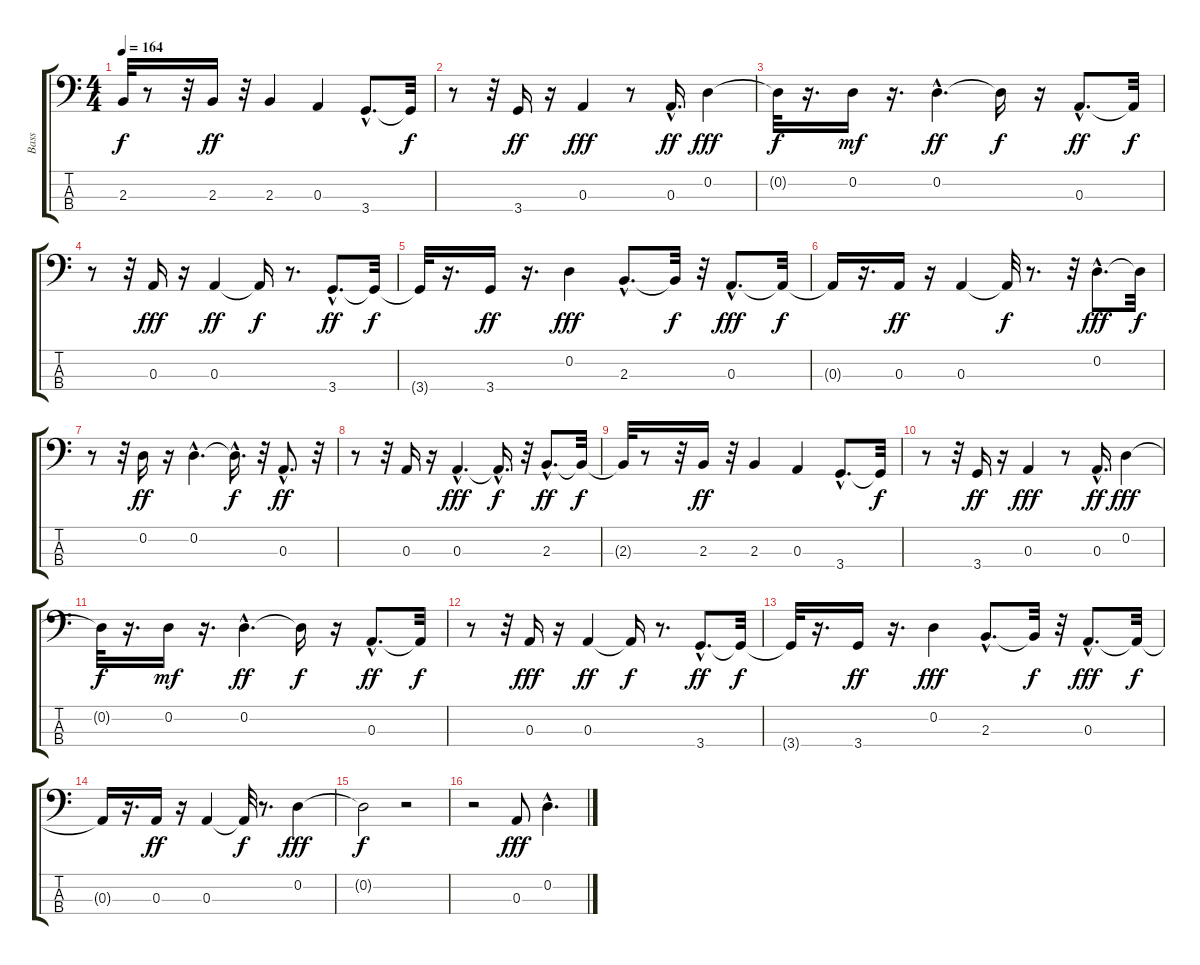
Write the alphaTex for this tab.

\track ("Bass" "Bass") {instrument electricbassfinger}
\staff {score tabs}
\tuning (G2 D2 A1 E1) {hide}
\ts (4 4)
\tempo 164
\clef f4
\ks c
2.3{t}.32{dy f} r.8 r.32 2.3.16{dy ff} r.32 2.3.4 0.3.4 3.4{hac}.8{d} 3.4{t}.32{dy f} |
r.8 r.32 3.4.16{dy ff} r.16 0.3.4{dy fff} r.8 0.3{hac}.16{d dy ff} 0.2.4{dy fff} |
0.2{t}.32{dy f} r.16{d} 0.2.16{dy mf} r.16{d} 0.2{hac}.4{d dy ff} 0.2{t}.16{dy f} r.16 0.3{hac}.8{d dy ff} 0.3{t}.32{dy f} |
r.8 r.32 0.3.16{dy fff} r.16 0.3.4{dy ff} 0.3{t}.16{dy f} r.8{d} 3.4{hac}.8{d dy ff} 3.4{t}.32{dy f} |
3.4{t}.32 r.16{d} 3.4.16{dy ff} r.16{d} 0.2.4{dy fff} 2.3{hac}.8{d} 2.3{t}.32{dy f} r.32 0.3{hac}.8{d dy fff} 0.3{t}.32{dy f} |
0.3{t}.16 r.16{d} 0.3.16{dy ff} r.16 0.3.4 0.3{t}.32{dy f} r.8{d} r.32 0.2{hac}.8{d dy fff} 0.2{t}.32{dy f} |
r.8 r.32 0.2.16{dy ff} r.16 0.2{hac}.4{d} 0.2{hac t}.16{d dy f} r.32 0.3{hac}.8{d dy ff} r.32 |
r.8 r.32 0.3.16 r.16 0.3{hac}.4{d dy fff} 0.3{hac t}.16{d dy f} r.32 2.3{hac}.8{d dy ff} 2.3{t}.32{dy f} |
2.3{t}.32 r.8 r.32 2.3.16{dy ff} r.32 2.3.4 0.3.4 3.4{hac}.8{d} 3.4{t}.32{dy f} |
r.8 r.32 3.4.16{dy ff} r.16 0.3.4{dy fff} r.8 0.3{hac}.16{d dy ff} 0.2.4{dy fff} |
0.2{t}.32{dy f} r.16{d} 0.2.16{dy mf} r.16{d} 0.2{hac}.4{d dy ff} 0.2{t}.16{dy f} r.16 0.3{hac}.8{d dy ff} 0.3{t}.32{dy f} |
r.8 r.32 0.3.16{dy fff} r.16 0.3.4{dy ff} 0.3{t}.16{dy f} r.8{d} 3.4{hac}.8{d dy ff} 3.4{t}.32{dy f} |
3.4{t}.32 r.16{d} 3.4.16{dy ff} r.16{d} 0.2.4{dy fff} 2.3{hac}.8{d} 2.3{t}.32{dy f} r.32 0.3{hac}.8{d dy fff} 0.3{t}.32{dy f} |
0.3{t}.16 r.16{d} 0.3.16{dy ff} r.16 0.3.4 0.3{t}.32{dy f} r.8{d} 0.2.4{dy fff} |
0.2{t}.2{dy f} r.2 |
r.2 0.3.8{dy fff} 0.2{hac}.4{d}
